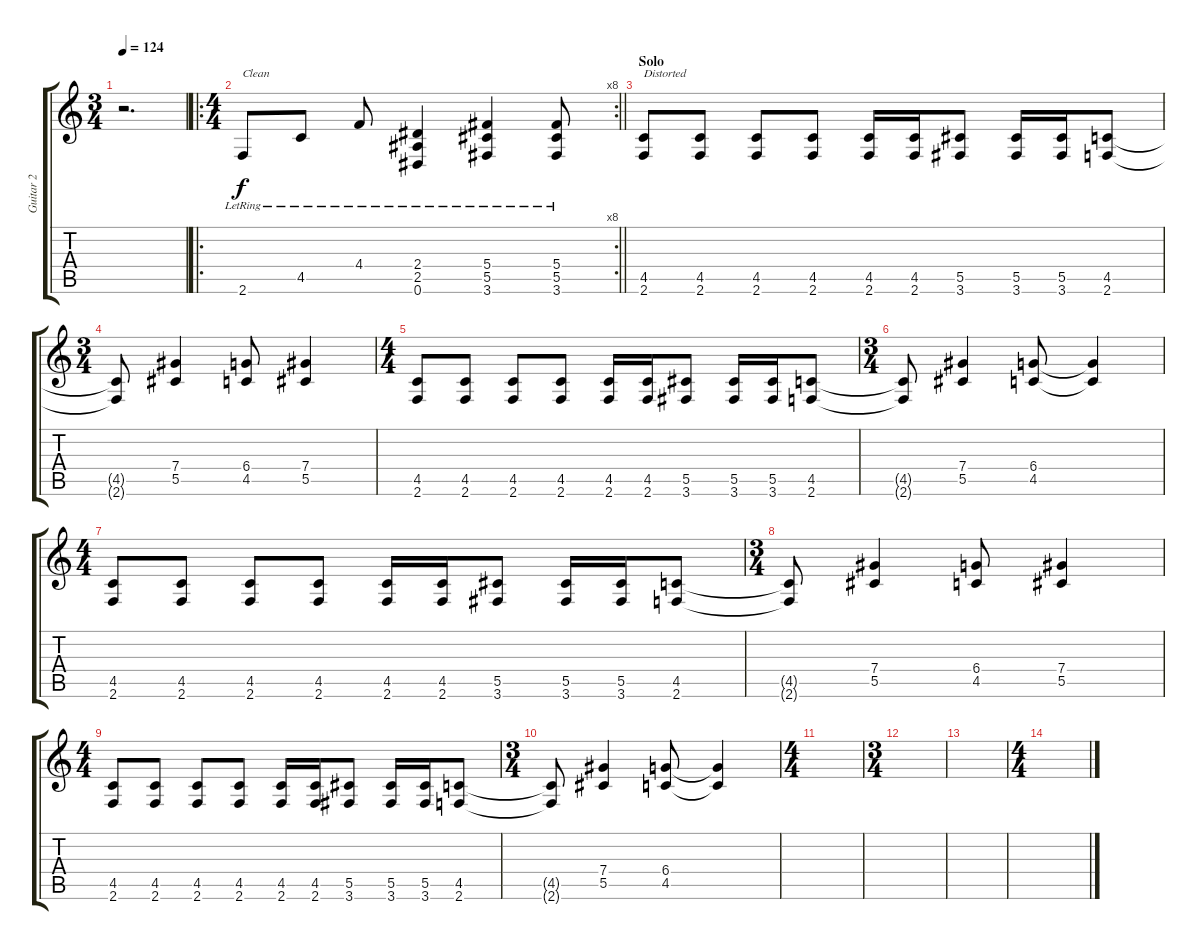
\track ("Guitar 2" "Guitar 2") {instrument distortionguitar}
\staff {score tabs}
\tuning (Eb4 Bb3 Gb3 Db3 Ab2 Eb2) {hide}
\ts (3 4)
\tempo 124
\clef g2
\ks c
r.2{d dy f} |
\ro
\rc 8
\ts (4 4)
\barLineRight lightlight
2.6{lr}.8{txt "Clean" instrument acousticguitarnylon} 4.5{lr}.8 4.4{lr}.8 (2.4{lr} 2.5{lr} 0.6{lr}).4 (5.4{lr} 5.5{lr} 3.6{lr}).4 (5.4{lr} 5.5{lr} 3.6{lr}).8 |
\section ("" "Solo")
(4.5 2.6).8{txt "Distorted" instrument distortionguitar} (4.5 2.6).8 (4.5 2.6).8 (4.5 2.6).8 (4.5 2.6).16 (4.5 2.6).16 (5.5 3.6).8 (5.5 3.6).16 (5.5 3.6).16 (4.5 2.6).8 |
\ts (3 4)
(4.5{t} 2.6{t}).8 (7.4 5.5).4 (6.4 4.5).8 (7.4 5.5).4 |
\ts (4 4)
(4.5 2.6).8 (4.5 2.6).8 (4.5 2.6).8 (4.5 2.6).8 (4.5 2.6).16 (4.5 2.6).16 (5.5 3.6).8 (5.5 3.6).16 (5.5 3.6).16 (4.5 2.6).8 |
\ts (3 4)
(4.5{t} 2.6{t}).8 (7.4 5.5).4 (6.4 4.5).8 (6.4{t} 4.5{t}).4 |
\ts (4 4)
(4.5 2.6).8 (4.5 2.6).8 (4.5 2.6).8 (4.5 2.6).8 (4.5 2.6).16 (4.5 2.6).16 (5.5 3.6).8 (5.5 3.6).16 (5.5 3.6).16 (4.5 2.6).8 |
\ts (3 4)
(4.5{t} 2.6{t}).8 (7.4 5.5).4 (6.4 4.5).8 (7.4 5.5).4 |
\ts (4 4)
(4.5 2.6).8 (4.5 2.6).8 (4.5 2.6).8 (4.5 2.6).8 (4.5 2.6).16 (4.5 2.6).16 (5.5 3.6).8 (5.5 3.6).16 (5.5 3.6).16 (4.5 2.6).8 |
\ts (3 4)
(4.5{t} 2.6{t}).8 (7.4 5.5).4 (6.4 4.5).8 (6.4{t} 4.5{t}).4 |
\ts (4 4)
|
\ts (3 4)
|
|
\ts (4 4)
